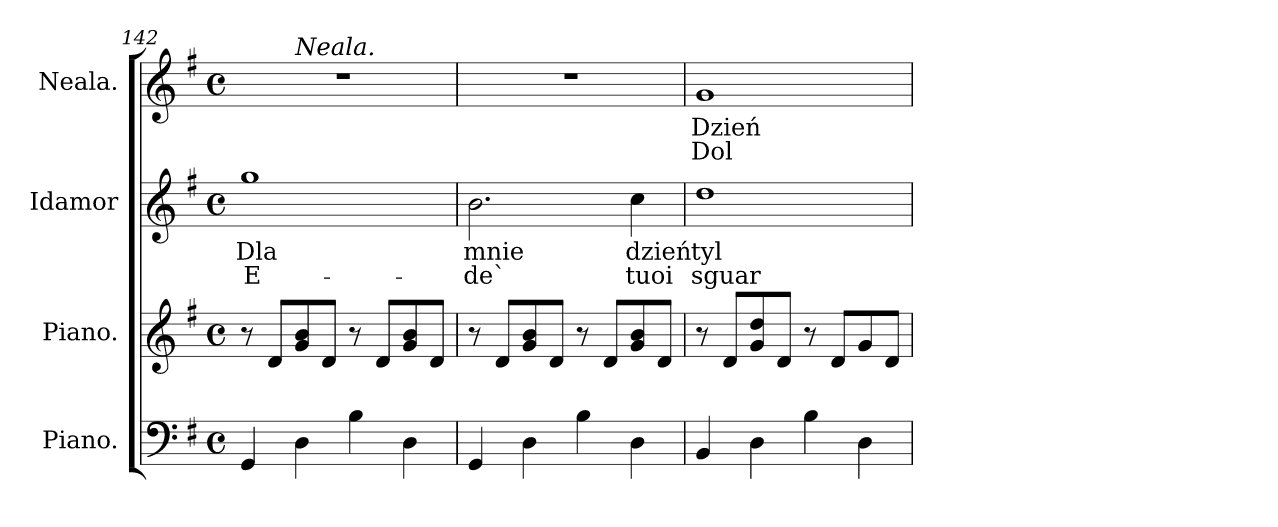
**kern	**kern	**kern	**text	**text	**kern	**text	**text
*part4	*part3	*part2	*part2	*part2	*part1	*part1	*part1
*staff4	*staff3	*staff2	*staff2	*staff2	*staff1	*staff1	*staff1
*I"Piano.	*I"Piano.	*I"Idamor	*	*	*I"Neala.	*	*
*	*	*I'I.	*	*	*I'N.	*	*
*clefF4	*clefG2	*clefG2	*	*	*clefG2	*	*
*k[f#]	*k[f#]	*k[f#]	*	*	*k[f#]	*	*
*M4/4	*M4/4	*M4/4	*	*	*M4/4	*	*
*met(c)	*met(c)	*met(c)	*	*	*met(c)	*	*
=142	=142	=142	=142	=142	=142	=142	=142
!	!	!	!	!	!LO:TX:a:t=Neala.	!	!
*	*	*	*	*	*^	*	*
4GG/	8r	1gg	Dla	E-	1r	4ryy	.	.
.	8d/L	.	.	.	.	.	.	.
!	!	!	!	!	!	!LO:TX:a:i:t=Neala.	!	!
4D\	8g/ 8b/	.	.	.	.	2.ryy	.	.
.	8d/J	.	.	.	.	.	.	.
4B\	8r	.	.	.	.	.	.	.
.	8d/L	.	.	.	.	.	.	.
4D\	8g/ 8b/	.	.	.	.	.	.	.
.	8d/J	.	.	.	.	.	.	.
*	*	*	*	*	*v	*v	*	*
=143	=143	=143	=143	=143	=143	=143	=143
4GG/	8r	2.b\	mnie	-de`	1r	.	.
.	8d/L	.	.	.	.	.	.
4D\	8g/ 8b/	.	.	.	.	.	.
.	8d/J	.	.	.	.	.	.
4B\	8r	.	.	.	.	.	.
.	8d/L	.	.	.	.	.	.
4D\	8g/ 8b/	4cc\	dzień	tuoi	.	.	.
.	8d/J	.	.	.	.	.	.
=144	=144	=144	=144	=144	=144	=144	=144
4BB/	8r	1dd	tyl-	sguar-	1g	Dzień	Dol-
.	8d/L	.	.	.	.	.	.
4D\	8g/ 8dd/	.	.	.	.	.	.
.	8d/J	.	.	.	.	.	.
4B\	8r	.	.	.	.	.	.
.	8d/L	.	.	.	.	.	.
4D\	8g/	.	.	.	.	.	.
.	8d/J	.	.	.	.	.	.
=	=	=	=	=	=	=	=
*-	*-	*-	*-	*-	*-	*-	*-
